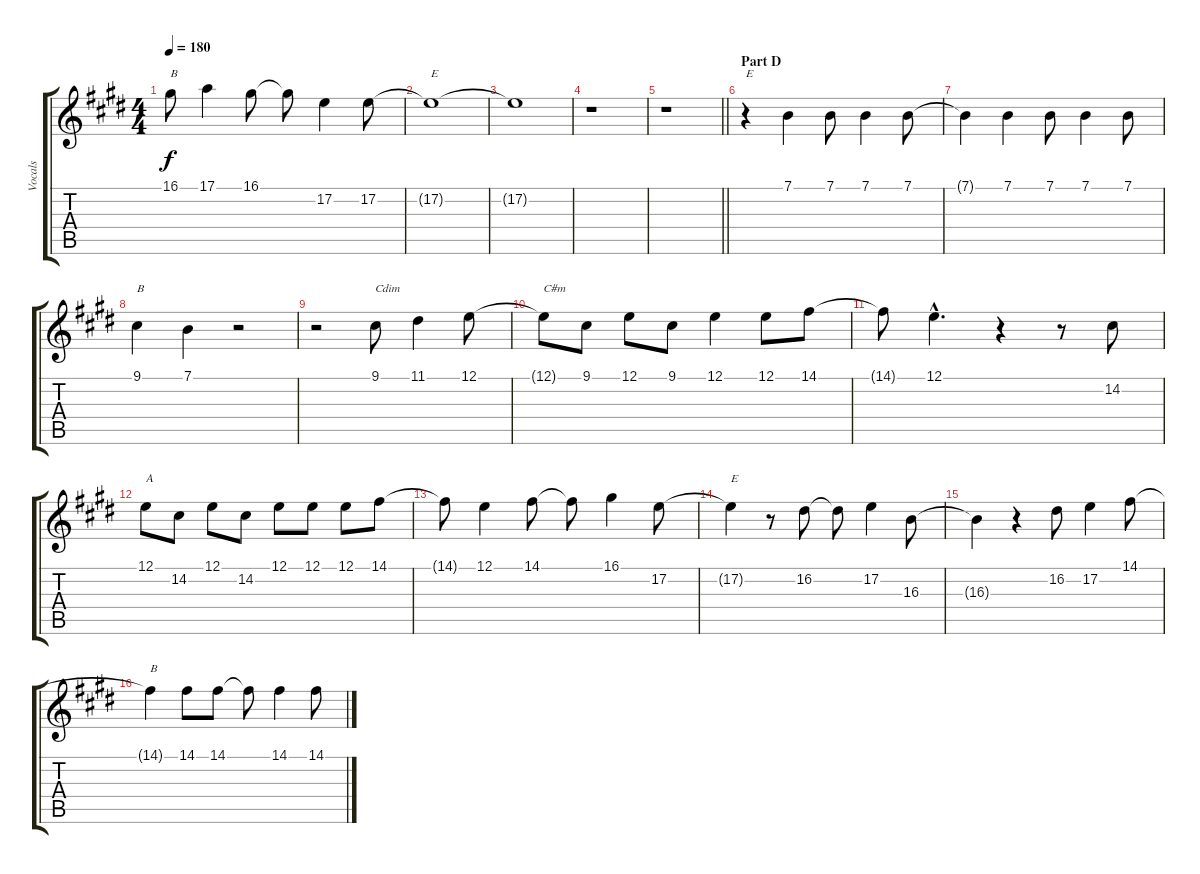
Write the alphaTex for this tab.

\track ("Vocals" "Vocals") {instrument trumpet}
\staff {score tabs}
\tuning (E4 B3 G3 D3 A2 E2) {hide}
\ts (4 4)
\tempo 180
\clef g2
\ks e
16.1.8{txt "B" dy f} 17.1.4 16.1.8 16.1{t}.8 17.2.4 17.2.8 |
17.2{t}.1{txt "E"} |
17.2{t}.1 |
r.1 |
\barLineRight lightlight
r.1 |
\section ("" "Part D")
r.4{txt "E"} 7.1.4 7.1.8 7.1.4 7.1.8 |
7.1{t}.4 7.1.4 7.1.8 7.1.4 7.1.8 |
9.1.4{txt "B"} 7.1.4 r.2 |
r.2 9.1.8{txt "Cdim"} 11.1.4 12.1.8 |
12.1{t}.8{txt "C#m"} 9.1.8 12.1.8 9.1.8 12.1.4 12.1.8 14.1.8 |
14.1{t}.8 12.1{hac}.4{d} r.4 r.8 14.2.8 |
12.1.8{txt "A"} 14.2.8 12.1.8 14.2.8 12.1.8 12.1.8 12.1.8 14.1.8 |
14.1{t}.8 12.1.4 14.1.8 14.1{t}.8 16.1.4 17.2.8 |
17.2{t}.4{txt "E"} r.8 16.2.8 16.2{t}.8 17.2.4 16.3.8 |
16.3{t}.4 r.4 16.2.8 17.2.4 14.1.8 |
14.1{t}.4{txt "B"} 14.1.8 14.1.8 14.1{t}.8 14.1.4 14.1.8
